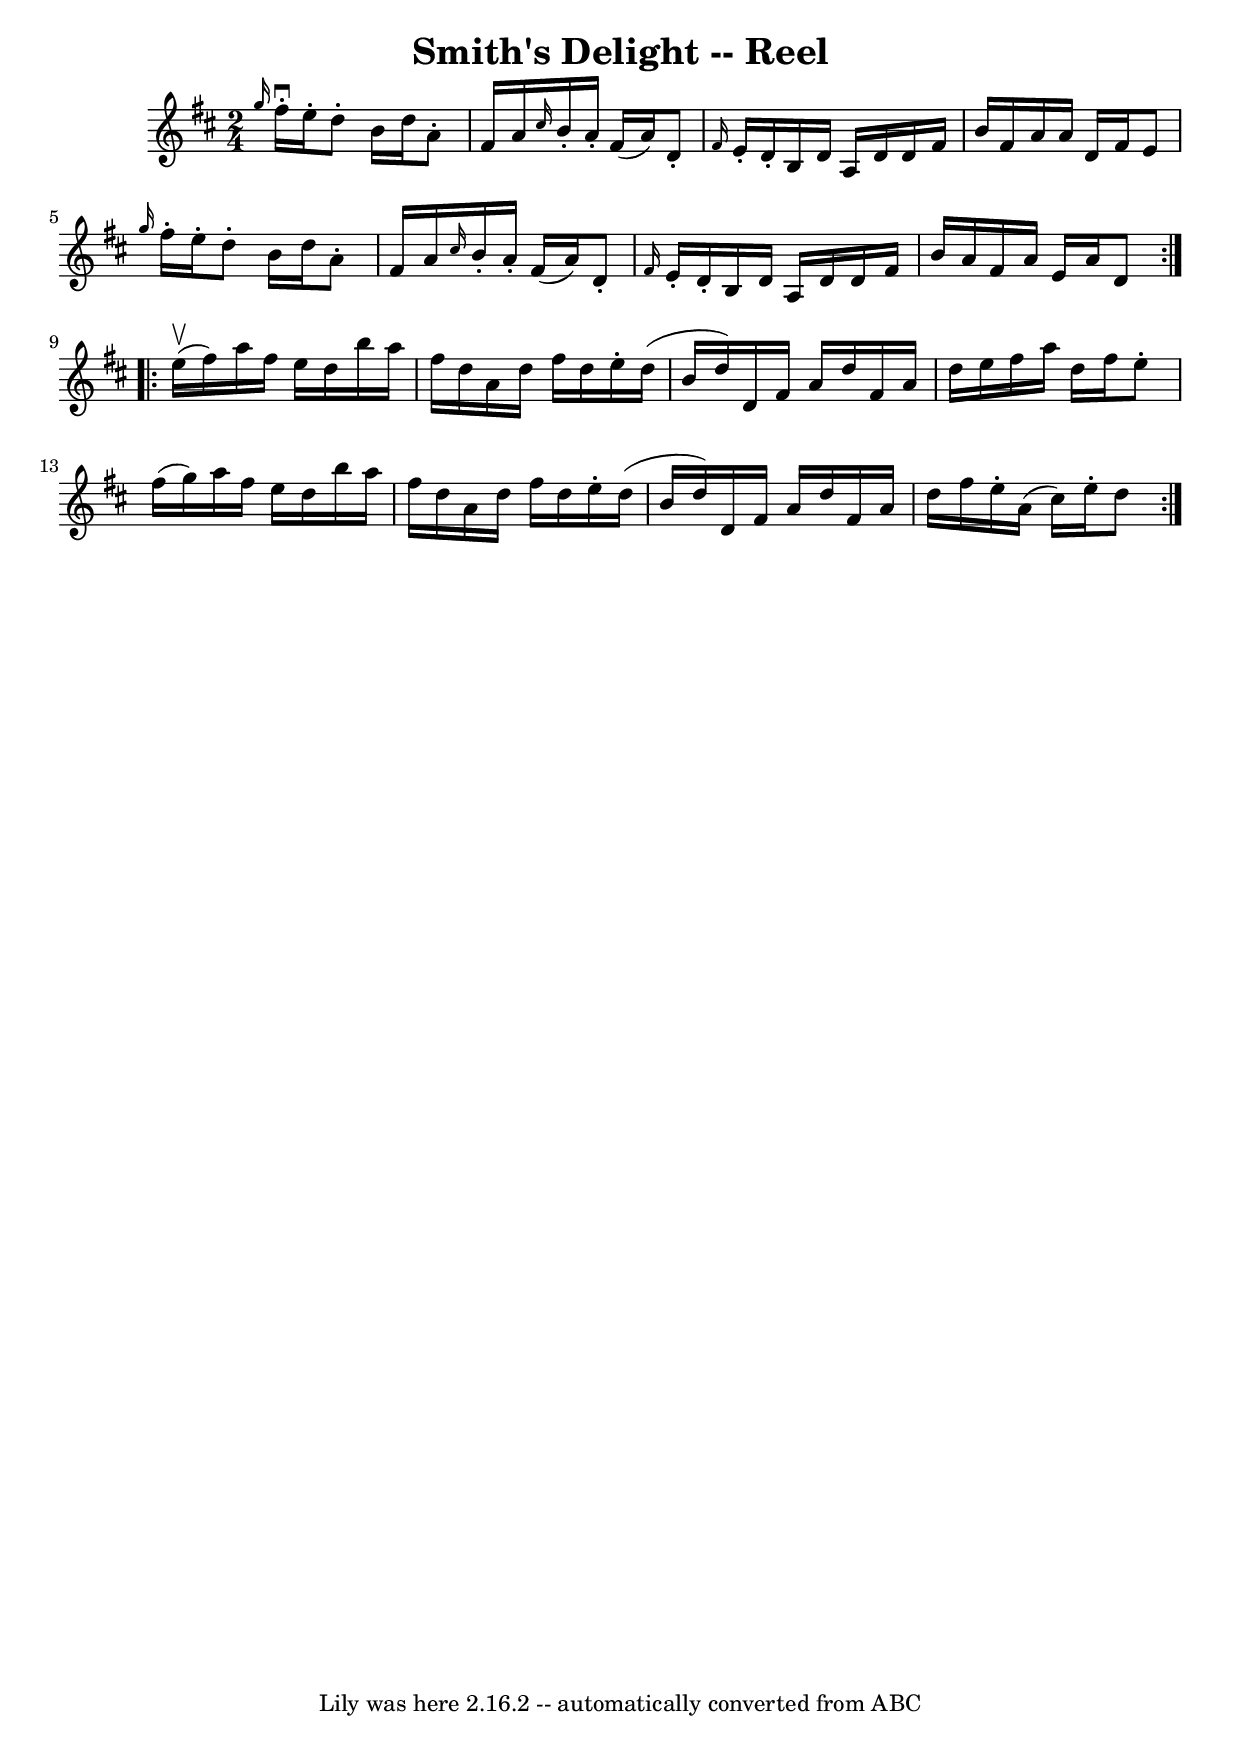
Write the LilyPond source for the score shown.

\version "2.16.2"
\include "Mammoth.ily"
\header {
  %% book = "Ryan's Mammoth Collection"
  crossRefNumber = "1"
  footnotes = "\\\\AKA Kitty's Wedding -- Hornpipe\\\\135"
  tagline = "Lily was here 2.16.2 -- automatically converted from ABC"
  title = "Smith's Delight -- Reel"

}
voicedefault =  {



  \repeat volta 2 {

    \time 2/4 
    \key d \major   \grace { g''16  
			   } fis''16^\downbow-. e''16 -. 
    |
    d''8 -. b'16 d''16 a'8 -. fis'16 a'16    |
    
    \grace { cis''16  
	   } b'16 -. a'16 -. fis'16 (a'16) d'8 -. 
    \grace { fis'16  
	   } e'16 -. d'16 -.   |
    b16 d'16 a16    
    d'16 d'16 fis'16 b'16 fis'16    |
    a'16 a'16 d'16    
    fis'16 e'8  \grace { g''16  
		       } fis''16 -. e''16 -.   |
    d''8 
    -. b'16 d''16 a'8 -. fis'16 a'16    |
    \grace { cis''16  

	   } b'16 -. a'16 -. fis'16 (a'16) d'8 -. \grace { fis'16  
							 }   
    e'16 -. d'16 -.   |
    b16 d'16 a16 d'16 d'16 fis'16    
    b'16 a'16    |
    fis'16 a'16 e'16 a'16 d'8    

  } 
  \repeat volta 2 {
    e''16^\upbow(fis''16) |
    a''16    
    fis''16 e''16 d''16 b''16 a''16 fis''16 d''16    |
    
    a'16 d''16 fis''16 d''16 e''16 -. d''16 (b'16 d''16)   
    |
    d'16 fis'16 a'16 d''16 fis'16 a'16 d''16 e''16  
    |
    fis''16 a''16 d''16 fis''16 e''8 -. fis''16 (
    g''16)   |
    a''16 fis''16 e''16 d''16 b''16 a''16   
    fis''16 d''16    |
    a'16 d''16 fis''16 d''16 e''16 -.   
    d''16 (b'16 d''16)   |
    d'16 fis'16 a'16 d''16    
    fis'16 a'16 d''16 fis''16    |
    e''16 -. a'16 (cis''16  
    -) e''16 -. d''8    
  }   

}

\score{
  <<

    \context Staff="default"
    {
      \voicedefault 
      
    }

  >>
  \layout {
    
  }
  \midi {
  }

}
